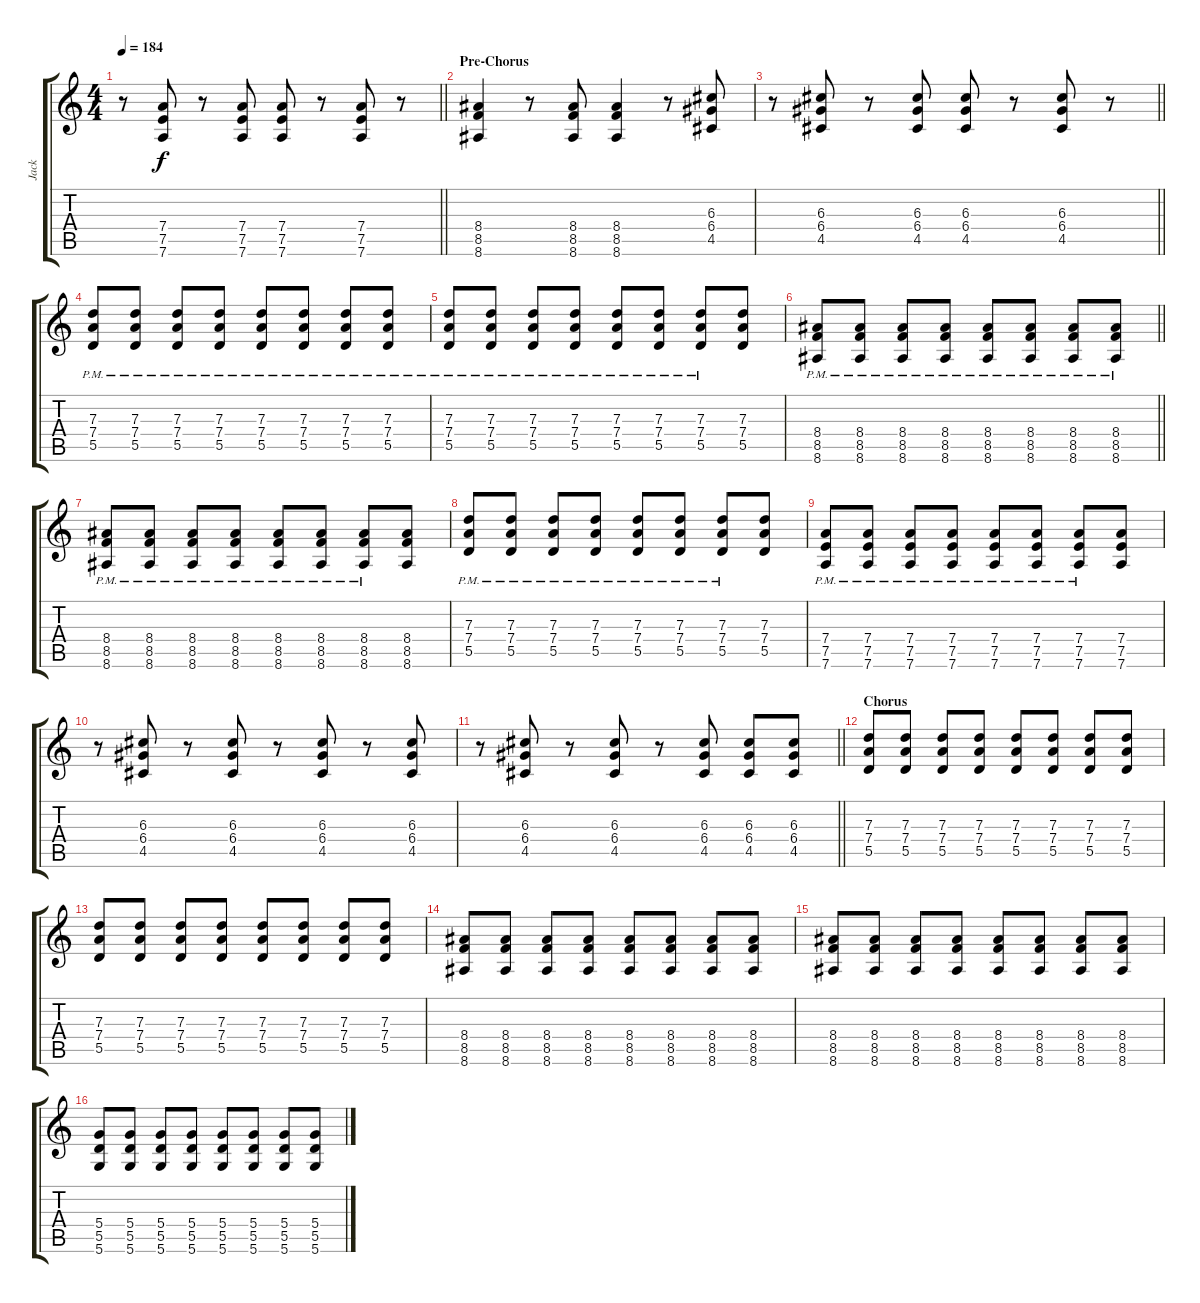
\track ("Jack" "Jack") {instrument distortionguitar bank 1}
\staff {score tabs}
\tuning (E4 B3 G3 D3 A2 D2) {hide}
\ts (4 4)
\tempo 184
\clef g2
\barLineRight lightlight
\ks c
r.8{dy f} (7.4 7.5 7.6).8 r.8 (7.4 7.5 7.6).8 (7.4 7.5 7.6).8 r.8 (7.4 7.5 7.6).8 r.8 |
\section ("" "Pre-Chorus")
(8.4 8.5 8.6).4 r.8 (8.4 8.5 8.6).8 (8.4 8.5 8.6).4 r.8 (6.3 6.4 4.5).8 |
\barLineRight lightlight
r.8 (6.3 6.4 4.5).8 r.8 (6.3 6.4 4.5).8 (6.3 6.4 4.5).8 r.8 (6.3 6.4 4.5).8 r.8 |
(7.3{pm} 7.4 5.5).8 (7.3{pm} 7.4 5.5).8 (7.3{pm} 7.4 5.5).8 (7.3{pm} 7.4 5.5).8 (7.3{pm} 7.4 5.5).8 (7.3{pm} 7.4 5.5).8 (7.3{pm} 7.4 5.5).8 (7.3{pm} 7.4 5.5).8 |
(7.3{pm} 7.4 5.5).8 (7.3{pm} 7.4 5.5).8 (7.3{pm} 7.4 5.5).8 (7.3{pm} 7.4 5.5).8 (7.3{pm} 7.4 5.5).8 (7.3{pm} 7.4 5.5).8 (7.3{pm} 7.4 5.5).8 (7.3 7.4 5.5).8{volume 16} |
\barLineRight lightlight
(8.4{pm} 8.5 8.6).8{volume 12} (8.4{pm} 8.5 8.6).8 (8.4{pm} 8.5 8.6).8 (8.4{pm} 8.5 8.6).8 (8.4{pm} 8.5 8.6).8 (8.4{pm} 8.5 8.6).8 (8.4{pm} 8.5 8.6).8 (8.4{pm} 8.5 8.6).8 |
(8.4{pm} 8.5 8.6).8 (8.4{pm} 8.5 8.6).8 (8.4{pm} 8.5 8.6).8 (8.4{pm} 8.5 8.6).8 (8.4{pm} 8.5 8.6).8 (8.4{pm} 8.5 8.6).8 (8.4{pm} 8.5 8.6).8 (8.4 8.5 8.6).8{volume 16} |
(7.3{pm} 7.4 5.5).8{volume 12} (7.3{pm} 7.4 5.5).8 (7.3{pm} 7.4 5.5).8 (7.3{pm} 7.4 5.5).8 (7.3{pm} 7.4 5.5).8 (7.3{pm} 7.4 5.5).8 (7.3{pm} 7.4 5.5).8 (7.3 7.4 5.5).8{volume 16} |
(7.4{pm} 7.5 7.6).8 (7.4{pm} 7.5 7.6).8 (7.4{pm} 7.5 7.6).8 (7.4{pm} 7.5 7.6).8 (7.4{pm} 7.5 7.6).8 (7.4{pm} 7.5 7.6).8 (7.4{pm} 7.5 7.6).8 (7.4 7.5 7.6).8 |
r.8 (6.3 6.4 4.5).8 r.8 (6.3 6.4 4.5).8 r.8 (6.3 6.4 4.5).8 r.8 (6.3 6.4 4.5).8 |
\barLineRight lightlight
r.8 (6.3 6.4 4.5).8 r.8 (6.3 6.4 4.5).8 r.8 (6.3 6.4 4.5).8 (6.3 6.4 4.5).8 (6.3 6.4 4.5).8 |
\section ("" "Chorus")
(7.3 7.4 5.5).8 (7.3 7.4 5.5).8 (7.3 7.4 5.5).8 (7.3 7.4 5.5).8 (7.3 7.4 5.5).8 (7.3 7.4 5.5).8 (7.3 7.4 5.5).8 (7.3 7.4 5.5).8 |
(7.3 7.4 5.5).8 (7.3 7.4 5.5).8 (7.3 7.4 5.5).8 (7.3 7.4 5.5).8 (7.3 7.4 5.5).8 (7.3 7.4 5.5).8 (7.3 7.4 5.5).8 (7.3 7.4 5.5).8 |
(8.4 8.5 8.6).8 (8.4 8.5 8.6).8 (8.4 8.5 8.6).8 (8.4 8.5 8.6).8 (8.4 8.5 8.6).8 (8.4 8.5 8.6).8 (8.4 8.5 8.6).8 (8.4 8.5 8.6).8 |
(8.4 8.5 8.6).8 (8.4 8.5 8.6).8 (8.4 8.5 8.6).8 (8.4 8.5 8.6).8 (8.4 8.5 8.6).8 (8.4 8.5 8.6).8 (8.4 8.5 8.6).8 (8.4 8.5 8.6).8 |
(5.4 5.5 5.6).8 (5.4 5.5 5.6).8 (5.4 5.5 5.6).8 (5.4 5.5 5.6).8 (5.4 5.5 5.6).8 (5.4 5.5 5.6).8 (5.4 5.5 5.6).8 (5.4 5.5 5.6).8
